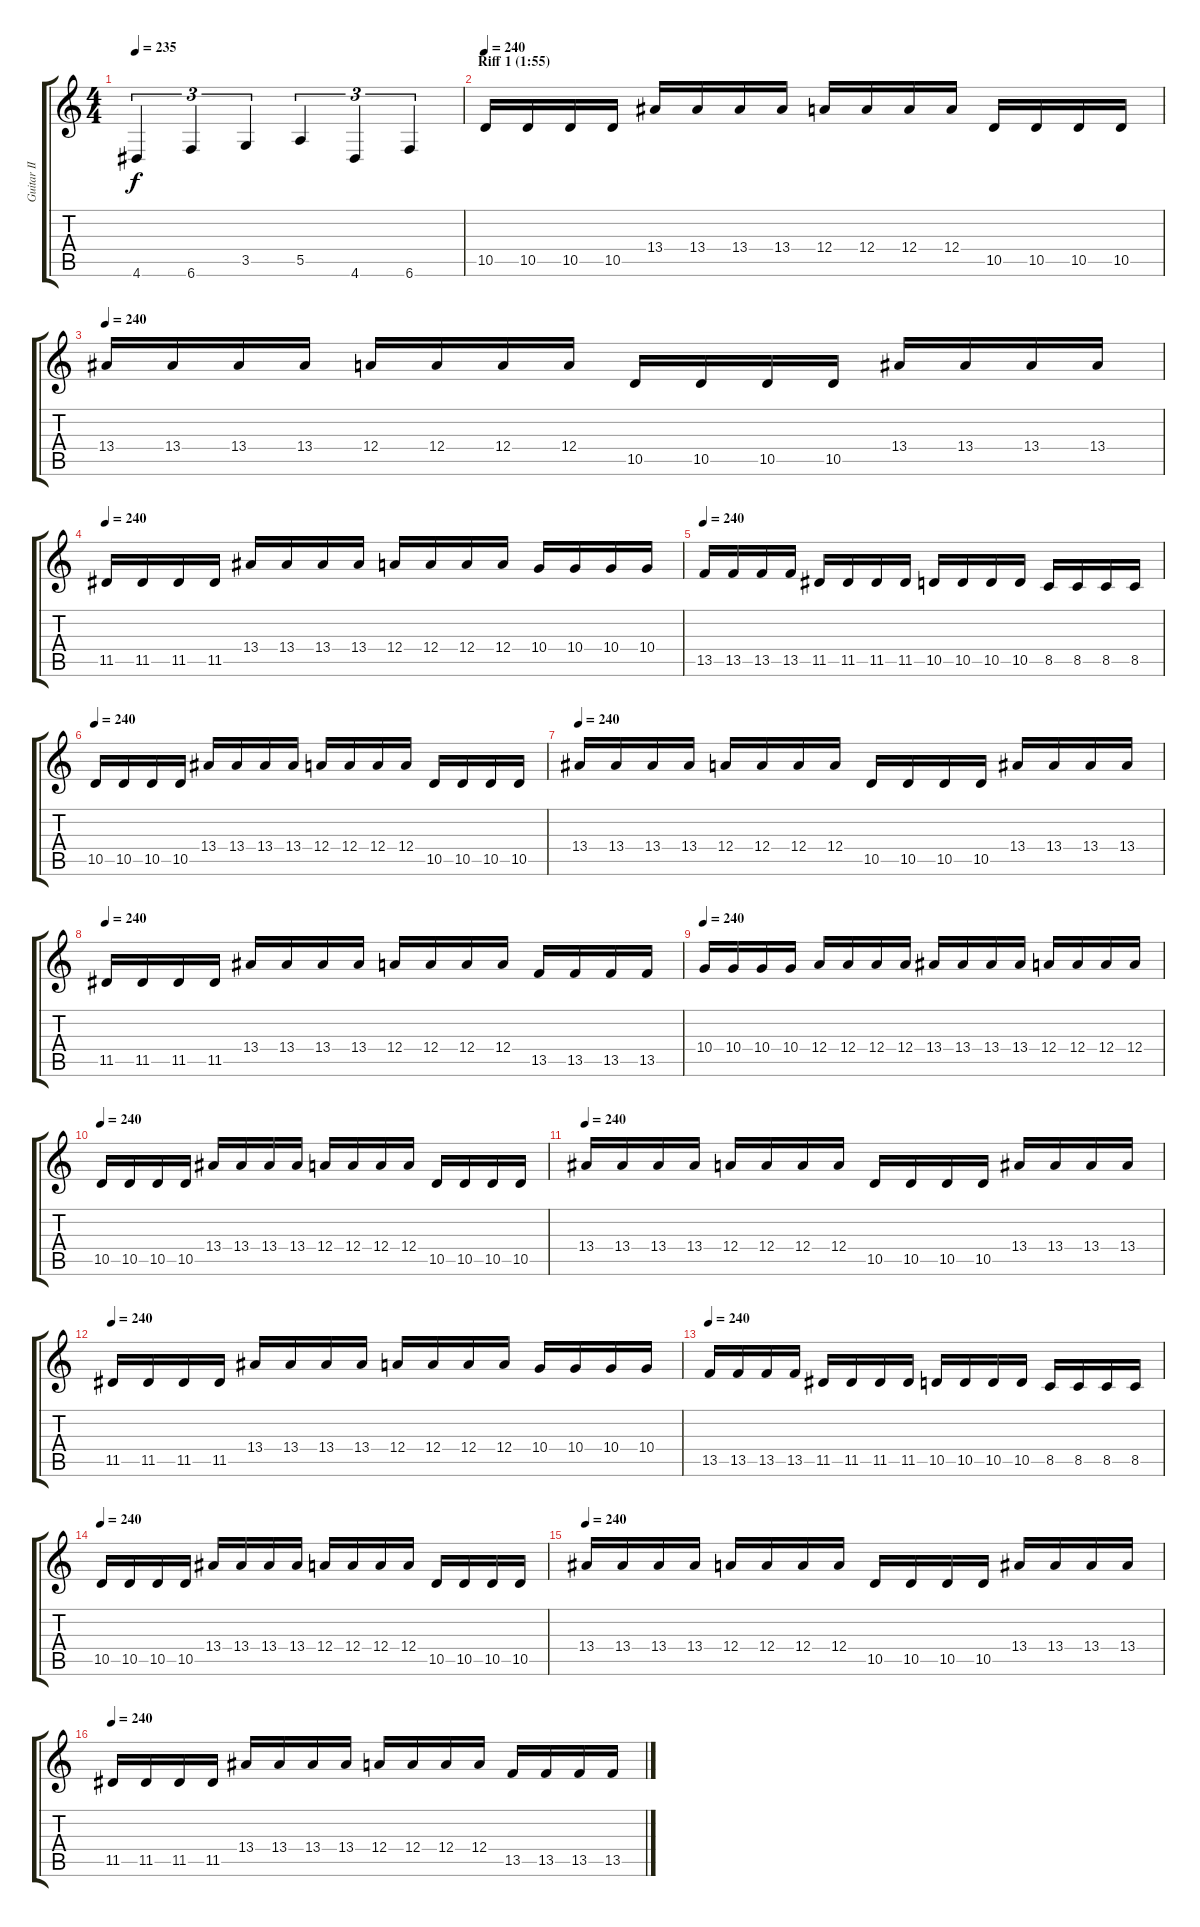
\track ("Guitar II" "Guitar II") {instrument distortionguitar}
\staff {score tabs}
\tuning (B3 Gb3 D3 A2 E2 B1) {hide}
\ts (4 4)
\tempo 235
\clef g2
\ks c
4.6.4{tu (3 2) dy f} 6.6.4{tu (3 2)} 3.5.4{tu (3 2)} 5.5.4{tu (3 2)} 4.6.4{tu (3 2)} 6.6.4{tu (3 2)} |
\section ("" "Riff 1 (1:55)")
\tempo 240
10.5.16 10.5.16 10.5.16 10.5.16 13.4.16 13.4.16 13.4.16 13.4.16 12.4.16 12.4.16 12.4.16 12.4.16 10.5.16 10.5.16 10.5.16 10.5.16 |
\tempo 240
13.4.16 13.4.16 13.4.16 13.4.16 12.4.16 12.4.16 12.4.16 12.4.16 10.5.16 10.5.16 10.5.16 10.5.16 13.4.16 13.4.16 13.4.16 13.4.16 |
\tempo 240
11.5.16 11.5.16 11.5.16 11.5.16 13.4.16 13.4.16 13.4.16 13.4.16 12.4.16 12.4.16 12.4.16 12.4.16 10.4.16 10.4.16 10.4.16 10.4.16 |
\tempo 240
13.5.16 13.5.16 13.5.16 13.5.16 11.5.16 11.5.16 11.5.16 11.5.16 10.5.16 10.5.16 10.5.16 10.5.16 8.5.16 8.5.16 8.5.16 8.5.16 |
\tempo 240
10.5.16 10.5.16 10.5.16 10.5.16 13.4.16 13.4.16 13.4.16 13.4.16 12.4.16 12.4.16 12.4.16 12.4.16 10.5.16 10.5.16 10.5.16 10.5.16 |
\tempo 240
13.4.16 13.4.16 13.4.16 13.4.16 12.4.16 12.4.16 12.4.16 12.4.16 10.5.16 10.5.16 10.5.16 10.5.16 13.4.16 13.4.16 13.4.16 13.4.16 |
\tempo 240
11.5.16 11.5.16 11.5.16 11.5.16 13.4.16 13.4.16 13.4.16 13.4.16 12.4.16 12.4.16 12.4.16 12.4.16 13.5.16 13.5.16 13.5.16 13.5.16 |
\tempo 240
10.4.16 10.4.16 10.4.16 10.4.16 12.4.16 12.4.16 12.4.16 12.4.16 13.4.16 13.4.16 13.4.16 13.4.16 12.4.16 12.4.16 12.4.16 12.4.16 |
\tempo 240
10.5.16 10.5.16 10.5.16 10.5.16 13.4.16 13.4.16 13.4.16 13.4.16 12.4.16 12.4.16 12.4.16 12.4.16 10.5.16 10.5.16 10.5.16 10.5.16 |
\tempo 240
13.4.16 13.4.16 13.4.16 13.4.16 12.4.16 12.4.16 12.4.16 12.4.16 10.5.16 10.5.16 10.5.16 10.5.16 13.4.16 13.4.16 13.4.16 13.4.16 |
\tempo 240
11.5.16 11.5.16 11.5.16 11.5.16 13.4.16 13.4.16 13.4.16 13.4.16 12.4.16 12.4.16 12.4.16 12.4.16 10.4.16 10.4.16 10.4.16 10.4.16 |
\tempo 240
13.5.16 13.5.16 13.5.16 13.5.16 11.5.16 11.5.16 11.5.16 11.5.16 10.5.16 10.5.16 10.5.16 10.5.16 8.5.16 8.5.16 8.5.16 8.5.16 |
\tempo 240
10.5.16 10.5.16 10.5.16 10.5.16 13.4.16 13.4.16 13.4.16 13.4.16 12.4.16 12.4.16 12.4.16 12.4.16 10.5.16 10.5.16 10.5.16 10.5.16 |
\tempo 240
13.4.16 13.4.16 13.4.16 13.4.16 12.4.16 12.4.16 12.4.16 12.4.16 10.5.16 10.5.16 10.5.16 10.5.16 13.4.16 13.4.16 13.4.16 13.4.16 |
\tempo 240
11.5.16 11.5.16 11.5.16 11.5.16 13.4.16 13.4.16 13.4.16 13.4.16 12.4.16 12.4.16 12.4.16 12.4.16 13.5.16 13.5.16 13.5.16 13.5.16
